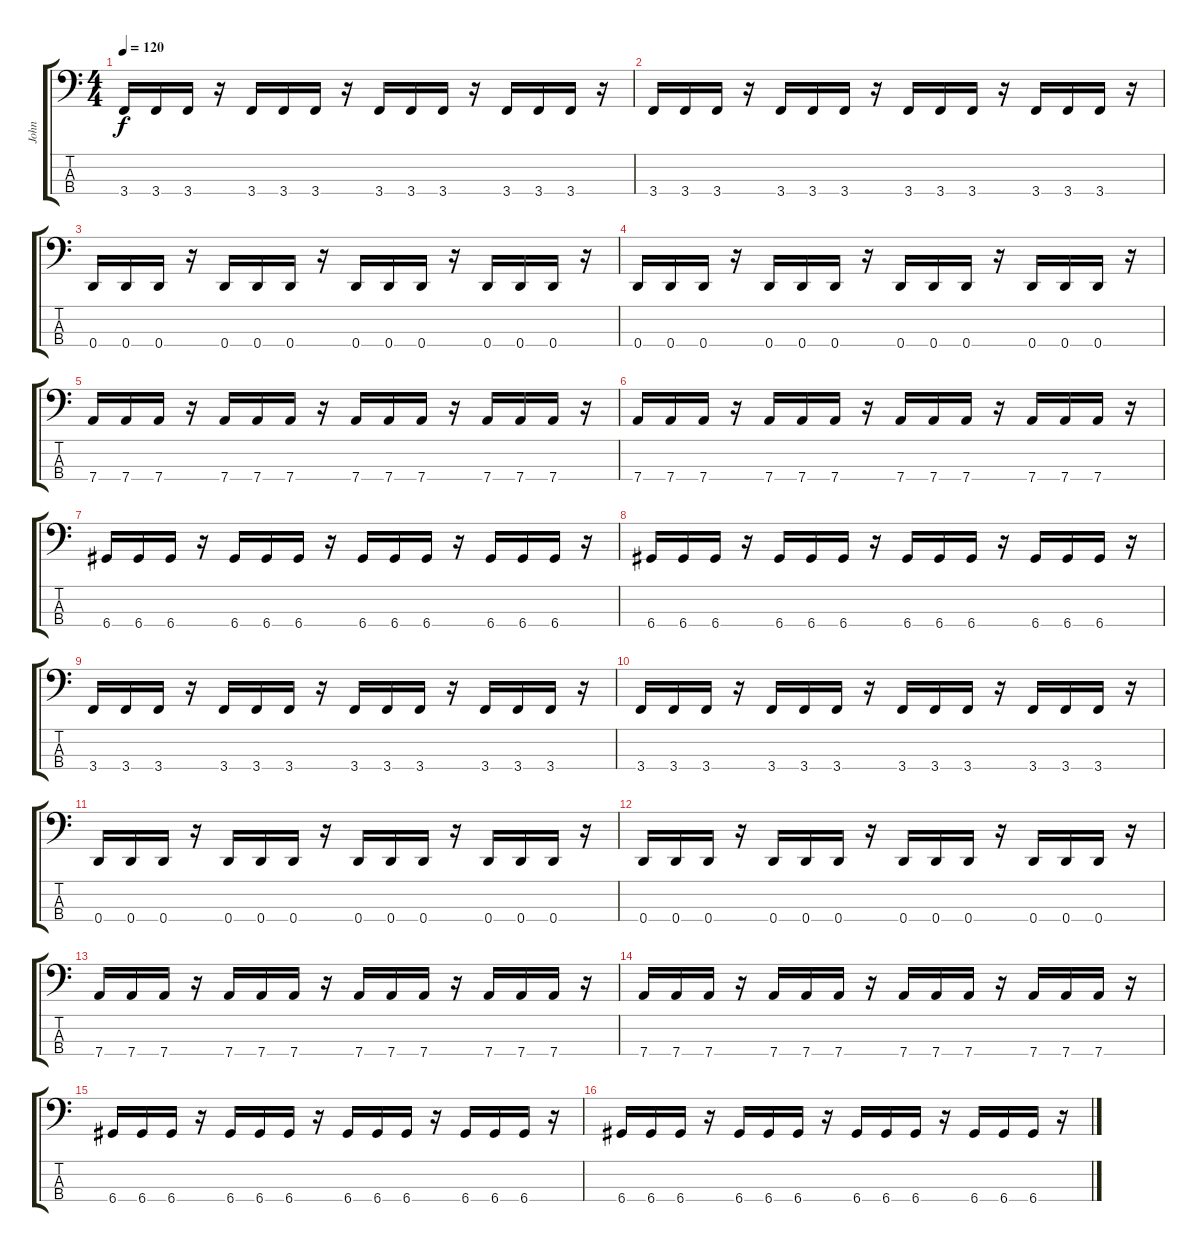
\track ("John" "John") {solo instrument electricbassfinger}
\staff {score tabs}
\tuning (G2 D2 A1 D1) {hide}
\ts (4 4)
\tempo 120
\clef f4
\ks c
3.4.16{dy f} 3.4.16 3.4.16 r.16 3.4.16 3.4.16 3.4.16 r.16 3.4.16 3.4.16 3.4.16 r.16 3.4.16 3.4.16 3.4.16 r.16 |
3.4.16 3.4.16 3.4.16 r.16 3.4.16 3.4.16 3.4.16 r.16 3.4.16 3.4.16 3.4.16 r.16 3.4.16 3.4.16 3.4.16 r.16 |
0.4.16 0.4.16 0.4.16 r.16 0.4.16 0.4.16 0.4.16 r.16 0.4.16 0.4.16 0.4.16 r.16 0.4.16 0.4.16 0.4.16 r.16 |
0.4.16 0.4.16 0.4.16 r.16 0.4.16 0.4.16 0.4.16 r.16 0.4.16 0.4.16 0.4.16 r.16 0.4.16 0.4.16 0.4.16 r.16 |
7.4.16 7.4.16 7.4.16 r.16 7.4.16 7.4.16 7.4.16 r.16 7.4.16 7.4.16 7.4.16 r.16 7.4.16 7.4.16 7.4.16 r.16 |
7.4.16 7.4.16 7.4.16 r.16 7.4.16 7.4.16 7.4.16 r.16 7.4.16 7.4.16 7.4.16 r.16 7.4.16 7.4.16 7.4.16 r.16 |
6.4.16 6.4.16 6.4.16 r.16 6.4.16 6.4.16 6.4.16 r.16 6.4.16 6.4.16 6.4.16 r.16 6.4.16 6.4.16 6.4.16 r.16 |
6.4.16 6.4.16 6.4.16 r.16 6.4.16 6.4.16 6.4.16 r.16 6.4.16 6.4.16 6.4.16 r.16 6.4.16 6.4.16 6.4.16 r.16 |
3.4.16 3.4.16 3.4.16 r.16 3.4.16 3.4.16 3.4.16 r.16 3.4.16 3.4.16 3.4.16 r.16 3.4.16 3.4.16 3.4.16 r.16 |
3.4.16 3.4.16 3.4.16 r.16 3.4.16 3.4.16 3.4.16 r.16 3.4.16 3.4.16 3.4.16 r.16 3.4.16 3.4.16 3.4.16 r.16 |
0.4.16 0.4.16 0.4.16 r.16 0.4.16 0.4.16 0.4.16 r.16 0.4.16 0.4.16 0.4.16 r.16 0.4.16 0.4.16 0.4.16 r.16 |
0.4.16 0.4.16 0.4.16 r.16 0.4.16 0.4.16 0.4.16 r.16 0.4.16 0.4.16 0.4.16 r.16 0.4.16 0.4.16 0.4.16 r.16 |
7.4.16 7.4.16 7.4.16 r.16 7.4.16 7.4.16 7.4.16 r.16 7.4.16 7.4.16 7.4.16 r.16 7.4.16 7.4.16 7.4.16 r.16 |
7.4.16 7.4.16 7.4.16 r.16 7.4.16 7.4.16 7.4.16 r.16 7.4.16 7.4.16 7.4.16 r.16 7.4.16 7.4.16 7.4.16 r.16 |
6.4.16 6.4.16 6.4.16 r.16 6.4.16 6.4.16 6.4.16 r.16 6.4.16 6.4.16 6.4.16 r.16 6.4.16 6.4.16 6.4.16 r.16 |
6.4.16 6.4.16 6.4.16 r.16 6.4.16 6.4.16 6.4.16 r.16 6.4.16 6.4.16 6.4.16 r.16 6.4.16 6.4.16 6.4.16 r.16
